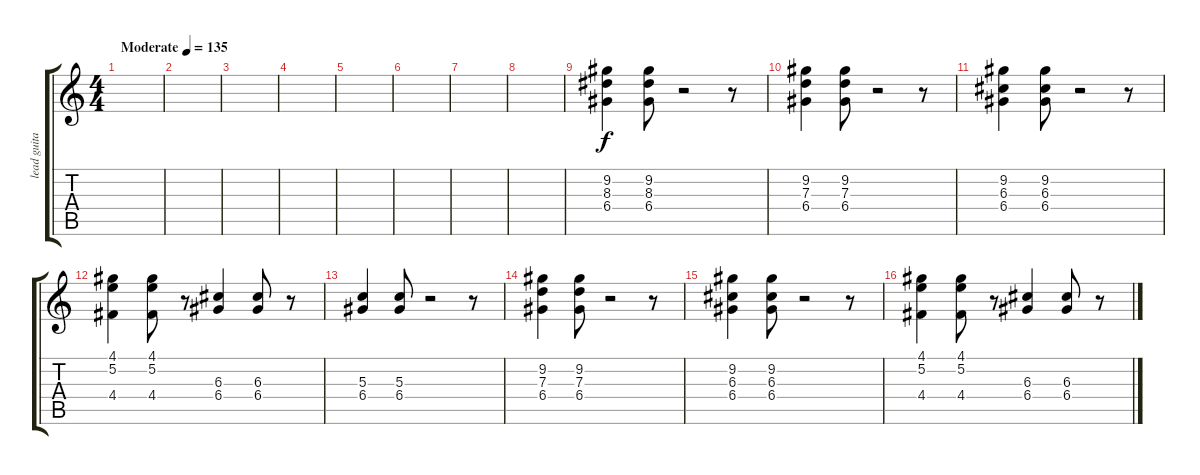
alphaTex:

\track ("lead guitar 2" "lead guita") {instrument distortionguitar}
\staff {score tabs}
\tuning (E4 B3 G3 D3 A2 E2) {hide}
\ts (4 4)
\tempo (135 "Moderate")
\clef g2
\ks c
|
|
|
|
|
|
|
|
(9.2 8.3 6.4).4 (9.2 8.3 6.4).8 r.2 r.8 |
(9.2 7.3 6.4).4 (9.2 7.3 6.4).8 r.2 r.8 |
(9.2 6.3 6.4).4 (9.2 6.3 6.4).8 r.2 r.8 |
(4.1 5.2 4.4).4 (4.1 5.2 4.4).8 r.8 (6.3 6.4).4 (6.3 6.4).8 r.8 |
(5.3 6.4).4 (5.3 6.4).8 r.2 r.8 |
(9.2 7.3 6.4).4 (9.2 7.3 6.4).8 r.2 r.8 |
(9.2 6.3 6.4).4 (9.2 6.3 6.4).8 r.2 r.8 |
(4.1 5.2 4.4).4 (4.1 5.2 4.4).8 r.8 (6.3 6.4).4 (6.3 6.4).8 r.8
